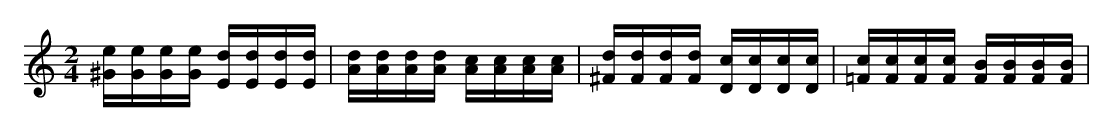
X:1
M:2/4
L:1/16
K:C
[^Ge][Ge][Ge][Ge] [Ed][Ed][Ed][Ed]|[Ad][Ad][Ad][Ad] [Ac][Ac][Ac][Ac]|\
[^Fd][Fd][Fd][Fd] [Dc][Dc][Dc][Dc]|[=Fc][Fc][Fc][Fc] [FB][FB][FB][FB]|
